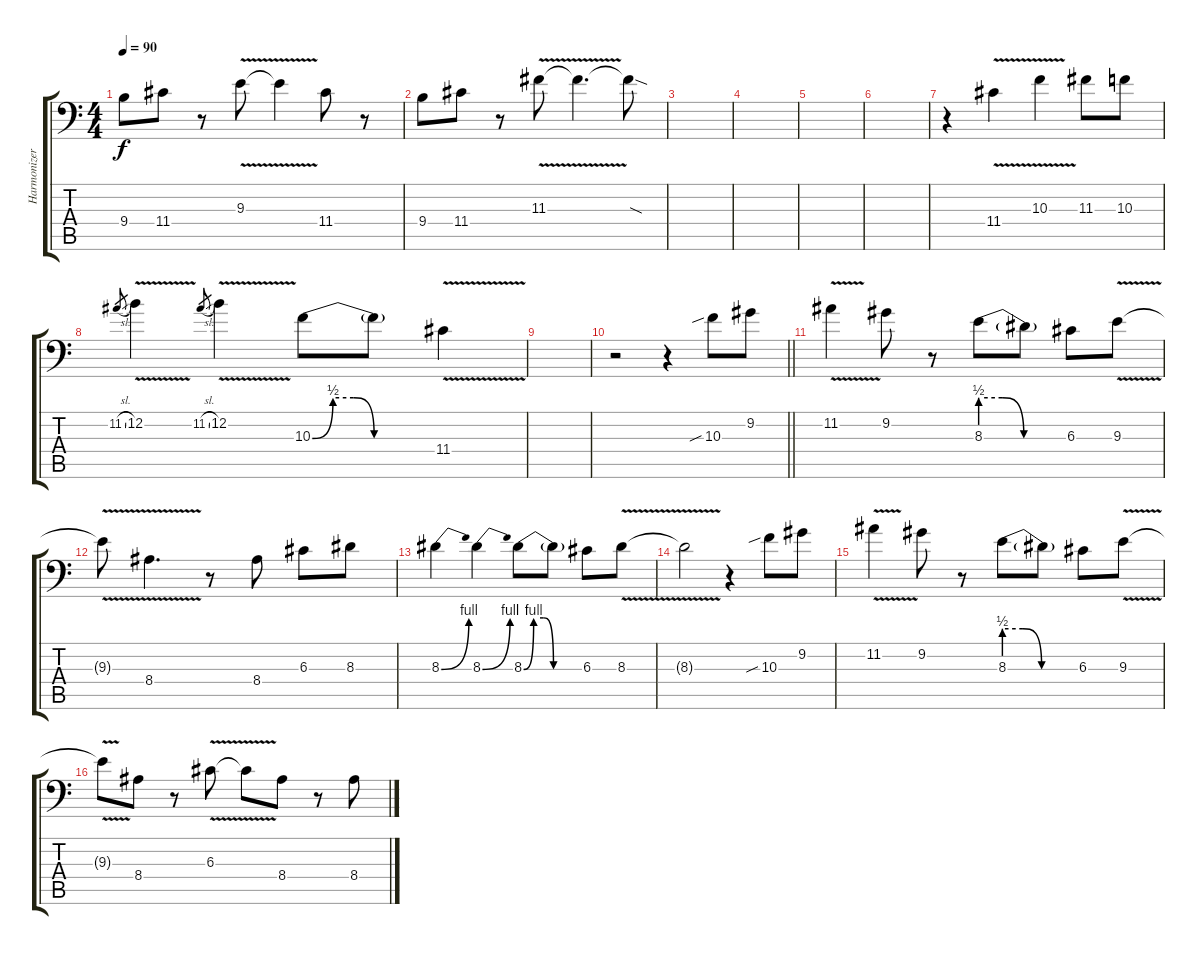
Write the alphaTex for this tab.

\track ("Harmonizer -1 Oct" "Harmonizer") {instrument overdrivenguitar}
\staff {score tabs}
\tuning (E3 B2 G2 D2 A1 E1) {hide}
\ts (4 4)
\tempo 90
\clef f4
\ks c
9.4.8{dy f} 11.4.8 r.8 9.3{v}.8 9.3{t}.4 11.4.8 r.8 |
9.4.8 11.4.8 r.8 11.3{v}.8 11.3{t}.4{d} 11.3{sod t}.8 |
|
|
|
|
r.4 11.4{v}.4 10.3{v}.4 11.3.8 10.3.8 |
11.2{sl}.8{gr} 12.2{v}.4 11.2{sl}.8{gr} 12.2{v}.4 10.3{be (custom 0 0 10 2 20 2 30 0 60 0)}.8 10.3{t}.8 11.4{v}.4 |
|
\barLineRight lightlight
r.2 r.4 10.3{sib}.8 9.2.8 |
11.2{v}.4 9.2.8 r.8 8.3{be (custom 0 2 15 2 30 0 60 0)}.8 8.3{t}.8 6.3.8 9.3{v}.8 |
9.3{t}.8 8.4{v}.4{d} r.8 8.4.8 6.3.8 8.3.8 |
8.3{be (bend 0 0 60 4)}.4 8.3{be (bend 0 0 60 4)}.4 8.3{be (custom 0 0 10 4 20 4 30 0 60 0)}.8 8.3{t}.8 6.3.8 8.3{v}.8 |
8.3{t}.2 r.4 10.3{sib}.8 9.2.8 |
11.2{v}.4 9.2.8 r.8 8.3{be (custom 0 2 15 2 30 0 60 0)}.8 8.3{t}.8 6.3.8 9.3{v}.8 |
9.3{t}.8 8.4.8 r.8 6.3{v}.8 6.3{t}.8 8.4.8 r.8 8.4.8
